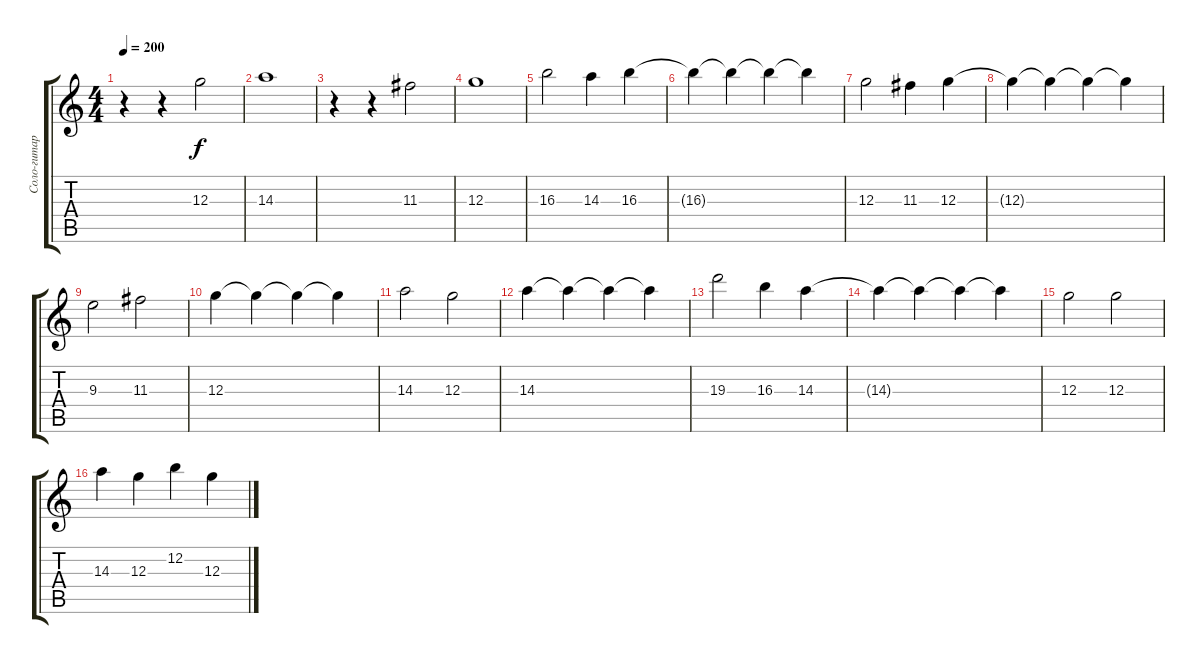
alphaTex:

\track ("Соло-гитара" "Соло-гитар") {instrument distortionguitar}
\staff {score tabs}
\tuning (E4 B3 G3 D3 A2 E2) {hide}
\ts (4 4)
\tempo 200
\clef g2
\ks c
r.4{dy f} r.4 12.3.2 |
14.3.1 |
r.4 r.4 11.3.2 |
12.3.1 |
16.3.2 14.3.4 16.3.4 |
16.3{t}.4 16.3{t}.4 16.3{t}.4 16.3{t}.4 |
12.3.2 11.3.4 12.3.4 |
12.3{t}.4 12.3{t}.4 12.3{t}.4 12.3{t}.4 |
9.3.2 11.3.2 |
12.3.4 12.3{t}.4 12.3{t}.4 12.3{t}.4 |
14.3.2 12.3.2 |
14.3.4 14.3{t}.4 14.3{t}.4 14.3{t}.4 |
19.3.2 16.3.4 14.3.4 |
14.3{t}.4 14.3{t}.4 14.3{t}.4 14.3{t}.4 |
12.3.2 12.3.2 |
14.3.4 12.3.4 12.2.4 12.3.4
